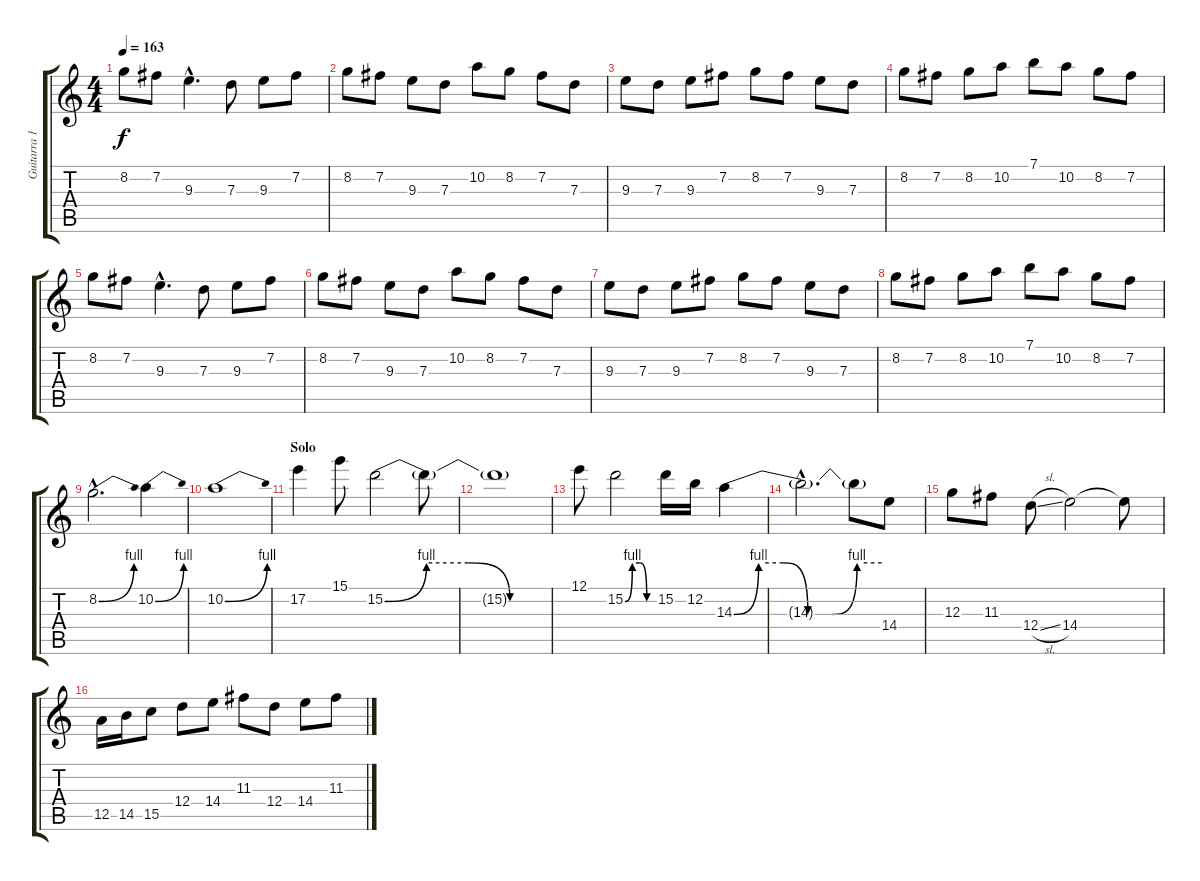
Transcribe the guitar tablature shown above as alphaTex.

\track ("Guitarra 1" "Guitarra 1") {instrument distortionguitar}
\staff {score tabs}
\tuning (E4 B3 G3 D3 A2 E2) {hide}
\ts (4 4)
\tempo 163
\clef g2
\ks c
8.2.8{dy f} 7.2.8 9.3{hac}.4{d} 7.3.8 9.3.8 7.2.8 |
8.2.8 7.2.8 9.3.8 7.3.8 10.2.8 8.2.8 7.2.8 7.3.8 |
9.3.8{instrument distortionguitar} 7.3.8 9.3.8 7.2.8 8.2.8 7.2.8 9.3.8 7.3.8 |
8.2.8 7.2.8 8.2.8 10.2.8 7.1.8 10.2.8 8.2.8 7.2.8 |
8.2.8 7.2.8 9.3{hac}.4{d} 7.3.8 9.3.8 7.2.8 |
8.2.8 7.2.8 9.3.8 7.3.8 10.2.8 8.2.8 7.2.8 7.3.8 |
9.3.8 7.3.8 9.3.8 7.2.8 8.2.8 7.2.8 9.3.8 7.3.8 |
8.2.8 7.2.8 8.2.8 10.2.8 7.1.8 10.2.8 8.2.8 7.2.8 |
8.2{be (bend 0 0 60 4) hac}.2{d} 10.2{be (bend 0 0 60 4)}.4 |
10.2{be (bend 0 0 60 4)}.1 |
\section ("" "Solo")
17.2.4{volume 16} 15.1.8 15.2{be (custom 0 0 15 4 30 4 45 0 60 0)}.2 15.2{t}.8 |
15.2{t}.1 |
12.1.8 15.2{be (custom 0 0 15 4 30 4 45 0 60 0)}.2 15.2.16 12.2.16 14.3{be (custom 0 0 10 4 20 4 30 0 40 0 50 4 60 4)}.4 |
14.3{hac t}.2{d} 14.3{t}.8 14.4.8 |
12.3.8 11.3.8 12.4{sl}.8 14.4.2 14.4{t}.8 |
12.5.16 14.5.16 15.5.8 12.4.8 14.4.8 11.3.8 12.4.8 14.4.8 11.3.8
